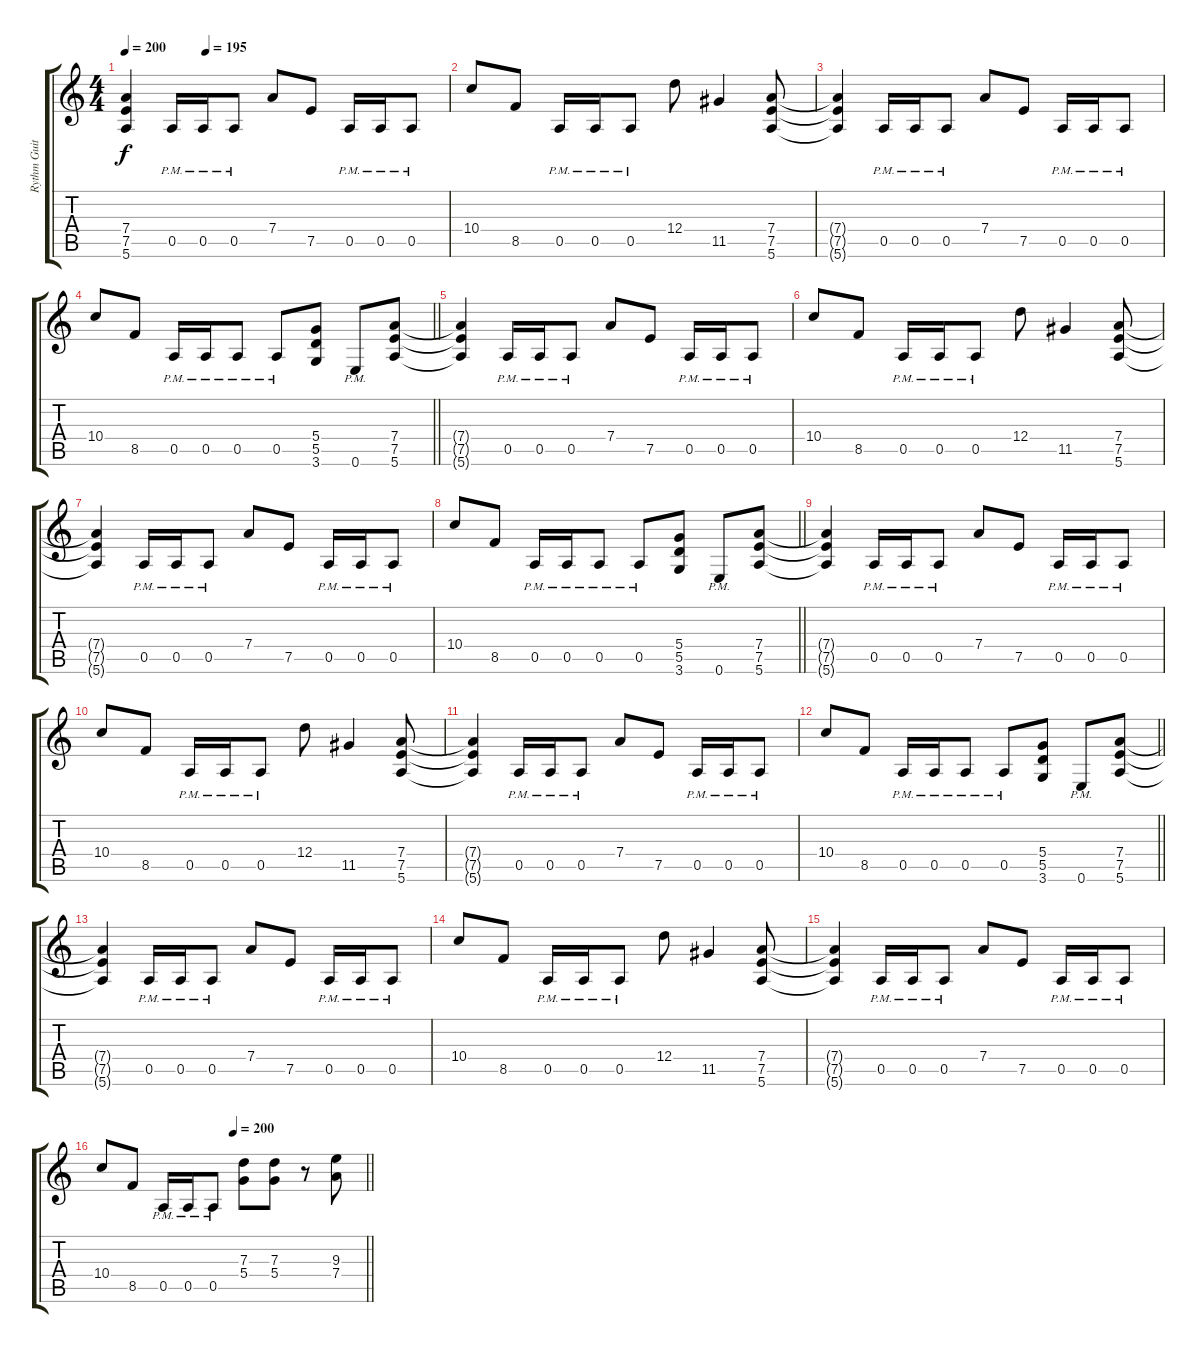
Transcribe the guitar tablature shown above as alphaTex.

\track ("Rythm Guitar" "Rythm Guit") {instrument distortionguitar}
\staff {score tabs}
\tuning (E4 B3 G3 D3 A2 E2) {hide}
\ts (4 4)
\section ("" "")
\tempo 200
\tempo (195 0.25)
\clef g2
\ks c
(7.4{t} 7.5{t} 5.6{t}).4{dy f} 0.5{pm}.16 0.5{pm}.16 0.5{pm}.8 7.4.8 7.5.8 0.5{pm}.16 0.5{pm}.16 0.5{pm}.8 |
10.4.8 8.5.8 0.5{pm}.16 0.5{pm}.16 0.5{pm}.8 12.4.8 11.5.4 (7.4 7.5 5.6).8 |
(7.4{t} 7.5{t} 5.6{t}).4 0.5{pm}.16 0.5{pm}.16 0.5{pm}.8 7.4.8 7.5.8 0.5{pm}.16 0.5{pm}.16 0.5{pm}.8 |
\barLineRight lightlight
10.4.8 8.5.8 0.5{pm}.16 0.5{pm}.16 0.5{pm}.8 0.5{pm}.8 (5.4 5.5 3.6).8 0.6{pm}.8 (7.4 7.5 5.6).8 |
(7.4{t} 7.5{t} 5.6{t}).4 0.5{pm}.16 0.5{pm}.16 0.5{pm}.8 7.4.8 7.5.8 0.5{pm}.16 0.5{pm}.16 0.5{pm}.8 |
10.4.8 8.5.8 0.5{pm}.16 0.5{pm}.16 0.5{pm}.8 12.4.8 11.5.4 (7.4 7.5 5.6).8 |
(7.4{t} 7.5{t} 5.6{t}).4 0.5{pm}.16 0.5{pm}.16 0.5{pm}.8 7.4.8 7.5.8 0.5{pm}.16 0.5{pm}.16 0.5{pm}.8 |
\barLineRight lightlight
10.4.8 8.5.8 0.5{pm}.16 0.5{pm}.16 0.5{pm}.8 0.5{pm}.8 (5.4 5.5 3.6).8 0.6{pm}.8 (7.4 7.5 5.6).8 |
(7.4{t} 7.5{t} 5.6{t}).4 0.5{pm}.16 0.5{pm}.16 0.5{pm}.8 7.4.8 7.5.8 0.5{pm}.16 0.5{pm}.16 0.5{pm}.8 |
10.4.8 8.5.8 0.5{pm}.16 0.5{pm}.16 0.5{pm}.8 12.4.8 11.5.4 (7.4 7.5 5.6).8 |
(7.4{t} 7.5{t} 5.6{t}).4 0.5{pm}.16 0.5{pm}.16 0.5{pm}.8 7.4.8 7.5.8 0.5{pm}.16 0.5{pm}.16 0.5{pm}.8 |
\barLineRight lightlight
10.4.8 8.5.8 0.5{pm}.16 0.5{pm}.16 0.5{pm}.8 0.5{pm}.8 (5.4 5.5 3.6).8 0.6{pm}.8 (7.4 7.5 5.6).8 |
(7.4{t} 7.5{t} 5.6{t}).4 0.5{pm}.16 0.5{pm}.16 0.5{pm}.8 7.4.8 7.5.8 0.5{pm}.16 0.5{pm}.16 0.5{pm}.8 |
10.4.8 8.5.8 0.5{pm}.16 0.5{pm}.16 0.5{pm}.8 12.4.8 11.5.4 (7.4 7.5 5.6).8 |
(7.4{t} 7.5{t} 5.6{t}).4 0.5{pm}.16 0.5{pm}.16 0.5{pm}.8 7.4.8 7.5.8 0.5{pm}.16 0.5{pm}.16 0.5{pm}.8 |
\tempo (200 0.5)
\barLineRight lightlight
10.4.8 8.5.8 0.5{pm}.16 0.5{pm}.16 0.5{pm}.8 (7.3 5.4).8 (7.3 5.4).8 r.8 (9.3 7.4).8
